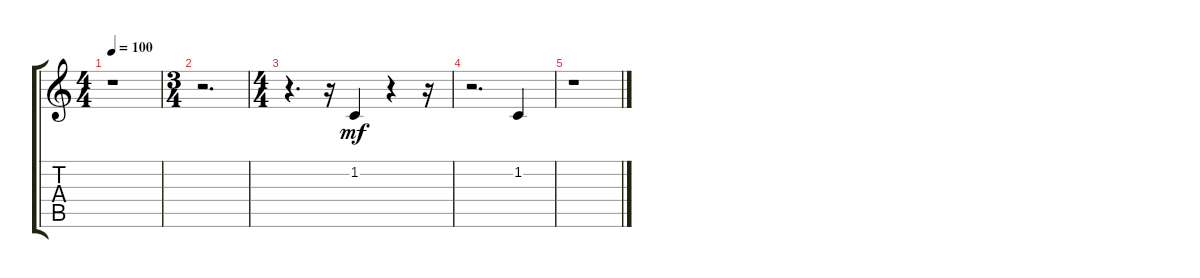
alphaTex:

\track "" {instrument guitarfretnoise}
\staff {score tabs}
\tuning (E4 B3 G3 D3 A2 E2) {hide}
\ts (4 4)
\tempo 100
\clef g2
\ks c
r.1{dy mf} |
\ts (3 4)
r.2{d} |
\ts (4 4)
r.4{d} r.16 1.2.4 r.4 r.16 |
r.2{d} 1.2.4 |
r.1
